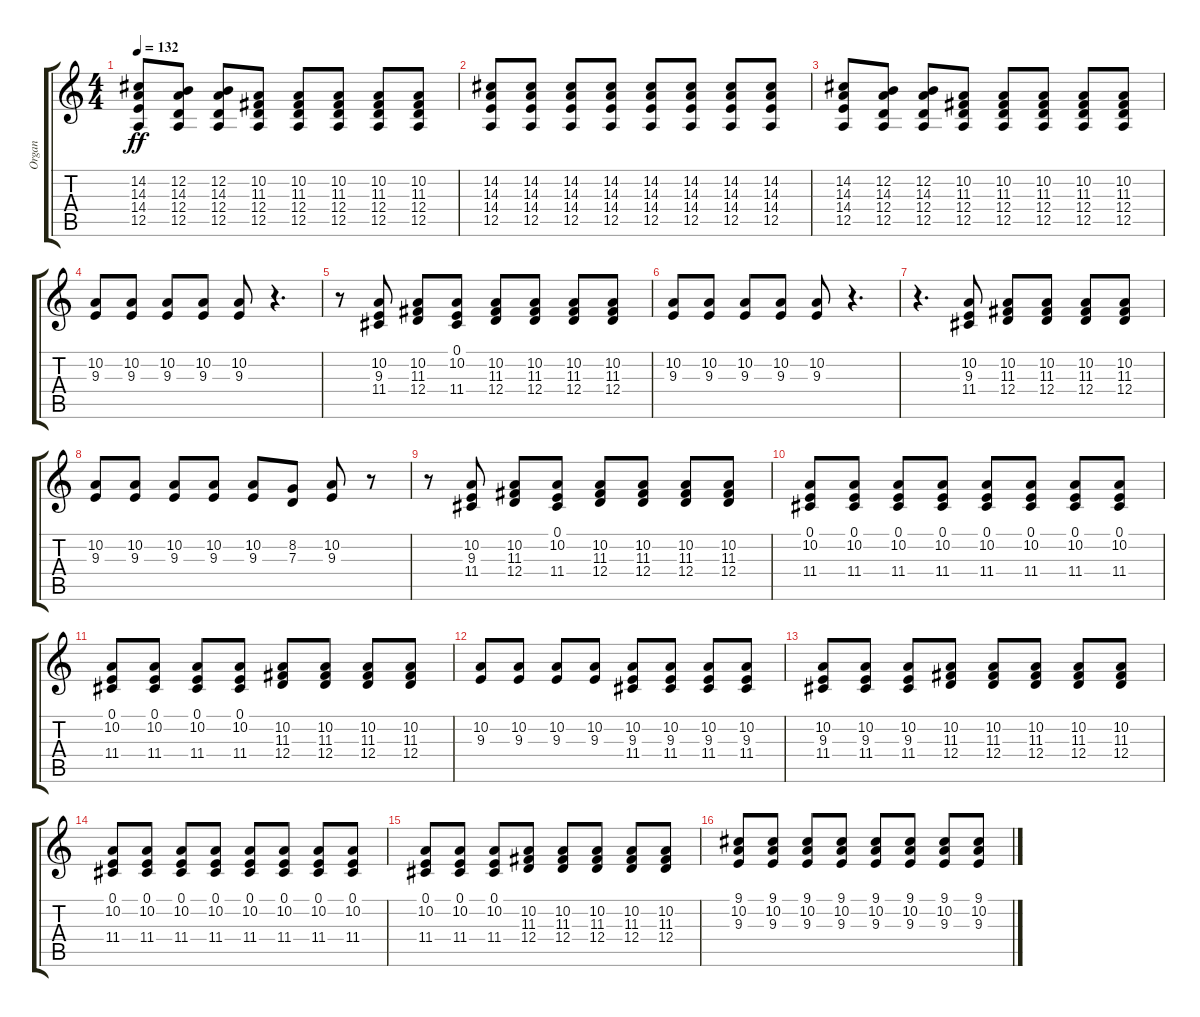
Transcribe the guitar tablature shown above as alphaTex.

\track ("Organ" "Organ") {instrument drawbarorgan}
\staff {score tabs}
\tuning (E4 B3 G3 D3 A2 E2) {hide}
\ts (4 4)
\tempo 132
\clef g2
\ks c
(14.2 14.3 14.4 12.5).8{dy ff} (12.2 14.3 12.4 12.5).8 (12.2 14.3 12.4 12.5).8 (10.2 11.3 12.4 12.5).8 (10.2 11.3 12.4 12.5).8 (10.2 11.3 12.4 12.5).8 (10.2 11.3 12.4 12.5).8 (10.2 11.3 12.4 12.5).8 |
(14.2 14.3 14.4 12.5).8 (14.2 14.3 14.4 12.5).8 (14.2 14.3 14.4 12.5).8 (14.2 14.3 14.4 12.5).8 (14.2 14.3 14.4 12.5).8 (14.2 14.3 14.4 12.5).8 (14.2 14.3 14.4 12.5).8 (14.2 14.3 14.4 12.5).8 |
(14.2 14.3 14.4 12.5).8 (12.2 14.3 12.4 12.5).8 (12.2 14.3 12.4 12.5).8 (10.2 11.3 12.4 12.5).8 (10.2 11.3 12.4 12.5).8 (10.2 11.3 12.4 12.5).8 (10.2 11.3 12.4 12.5).8 (10.2 11.3 12.4 12.5).8 |
(10.2 9.3).8 (10.2 9.3).8 (10.2 9.3).8 (10.2 9.3).8 (10.2 9.3).8 r.4{d} |
r.8 (10.2 9.3 11.4).8 (10.2 11.3 12.4).8 (0.1 10.2 11.4).8 (10.2 11.3 12.4).8 (10.2 11.3 12.4).8 (10.2 11.3 12.4).8 (10.2 11.3 12.4).8 |
(10.2 9.3).8 (10.2 9.3).8 (10.2 9.3).8 (10.2 9.3).8 (10.2 9.3).8 r.4{d} |
r.4{d} (10.2 9.3 11.4).8 (10.2 11.3 12.4).8 (10.2 11.3 12.4).8 (10.2 11.3 12.4).8 (10.2 11.3 12.4).8 |
(10.2 9.3).8 (10.2 9.3).8 (10.2 9.3).8 (10.2 9.3).8 (10.2 9.3).8 (8.2 7.3).8 (10.2 9.3).8 r.8 |
r.8 (10.2 9.3 11.4).8 (10.2 11.3 12.4).8 (0.1 10.2 11.4).8 (10.2 11.3 12.4).8 (10.2 11.3 12.4).8 (10.2 11.3 12.4).8 (10.2 11.3 12.4).8 |
(0.1 10.2 11.4).8 (0.1 10.2 11.4).8 (0.1 10.2 11.4).8 (0.1 10.2 11.4).8 (0.1 10.2 11.4).8 (0.1 10.2 11.4).8 (0.1 10.2 11.4).8 (0.1 10.2 11.4).8 |
(0.1 10.2 11.4).8 (0.1 10.2 11.4).8 (0.1 10.2 11.4).8 (0.1 10.2 11.4).8 (10.2 11.3 12.4).8 (10.2 11.3 12.4).8 (10.2 11.3 12.4).8 (10.2 11.3 12.4).8 |
(10.2 9.3).8 (10.2 9.3).8 (10.2 9.3).8 (10.2 9.3).8 (10.2 9.3 11.4).8 (10.2 9.3 11.4).8 (10.2 9.3 11.4).8 (10.2 9.3 11.4).8 |
(10.2 9.3 11.4).8 (10.2 9.3 11.4).8 (10.2 9.3 11.4).8 (10.2 11.3 12.4).8 (10.2 11.3 12.4).8 (10.2 11.3 12.4).8 (10.2 11.3 12.4).8 (10.2 11.3 12.4).8 |
(0.1 10.2 11.4).8 (0.1 10.2 11.4).8 (0.1 10.2 11.4).8 (0.1 10.2 11.4).8 (0.1 10.2 11.4).8 (0.1 10.2 11.4).8 (0.1 10.2 11.4).8 (0.1 10.2 11.4).8 |
(0.1 10.2 11.4).8 (0.1 10.2 11.4).8 (0.1 10.2 11.4).8 (10.2 11.3 12.4).8 (10.2 11.3 12.4).8 (10.2 11.3 12.4).8 (10.2 11.3 12.4).8 (10.2 11.3 12.4).8 |
(9.1 10.2 9.3).8 (9.1 10.2 9.3).8 (9.1 10.2 9.3).8 (9.1 10.2 9.3).8 (9.1 10.2 9.3).8 (9.1 10.2 9.3).8 (9.1 10.2 9.3).8 (9.1 10.2 9.3).8
